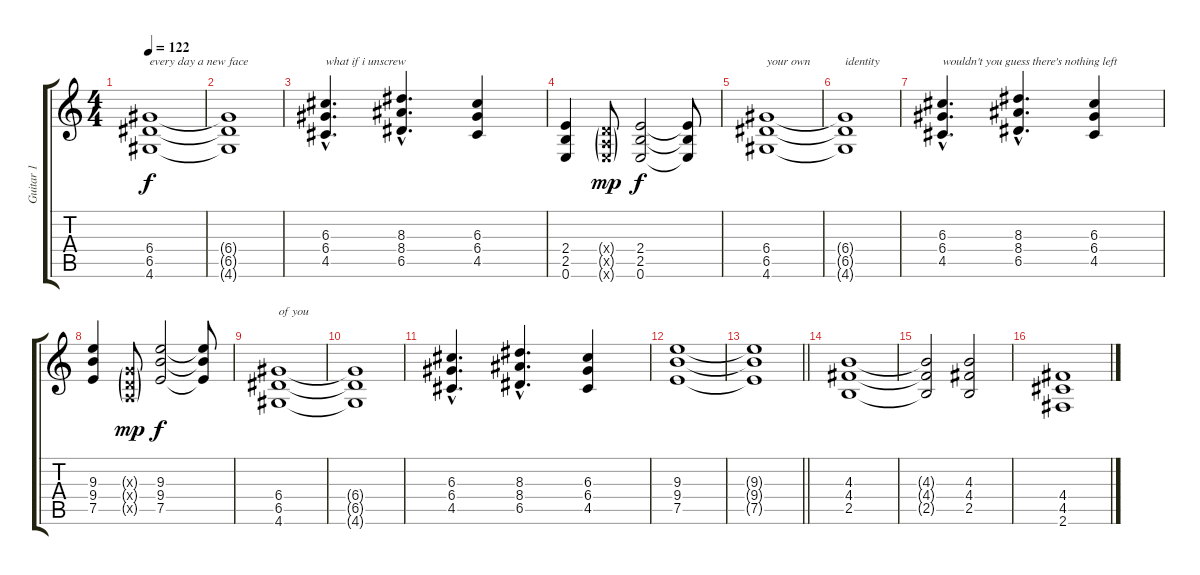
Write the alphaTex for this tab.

\track ("Guitar 1" "Guitar 1") {instrument overdrivenguitar}
\staff {score tabs}
\tuning (E4 B3 G3 D3 A2 E2) {hide}
\ts (4 4)
\tempo 122
\clef g2
\ks c
(6.4 6.5 4.6).1{txt "every day a new face" dy f} |
(6.4{t} 6.5{t} 4.6{t}).1 |
(6.3{hac} 6.4{hac} 4.5{hac}).4{d txt "what if i unscrew"} (8.3{hac} 8.4{hac} 6.5{hac}).4{d} (6.3 6.4 4.5).4 |
(2.4 2.5 0.6).4 (0.4{g x} 0.5{g x} 0.6{g x}).8{dy mp} (2.4 2.5 0.6).2{dy f} (2.4{t} 2.5{t} 0.6{t}).8 |
(6.4 6.5 4.6).1{txt "your own"} |
(6.4{t} 6.5{t} 4.6{t}).1{txt "identity"} |
(6.3{hac} 6.4{hac} 4.5{hac}).4{d txt "wouldn't you guess there's nothing left"} (8.3{hac} 8.4{hac} 6.5{hac}).4{d} (6.3 6.4 4.5).4 |
(9.3 9.4 7.5).4 (0.3{g x} 0.4{g x} 0.5{g x}).8{dy mp} (9.3 9.4 7.5).2{dy f} (9.3{t} 9.4{t} 7.5{t}).8 |
(6.4 6.5 4.6).1{txt "of you"} |
(6.4{t} 6.5{t} 4.6{t}).1 |
(6.3{hac} 6.4{hac} 4.5{hac}).4{d} (8.3{hac} 8.4{hac} 6.5{hac}).4{d} (6.3 6.4 4.5).4 |
(9.3 9.4 7.5).1 |
\barLineRight lightlight
(9.3{t} 9.4{t} 7.5{t}).1 |
(4.3 4.4 2.5).1 |
(4.3{t} 4.4{t} 2.5{t}).2 (4.3 4.4 2.5).2 |
(4.4 4.5 2.6).1
